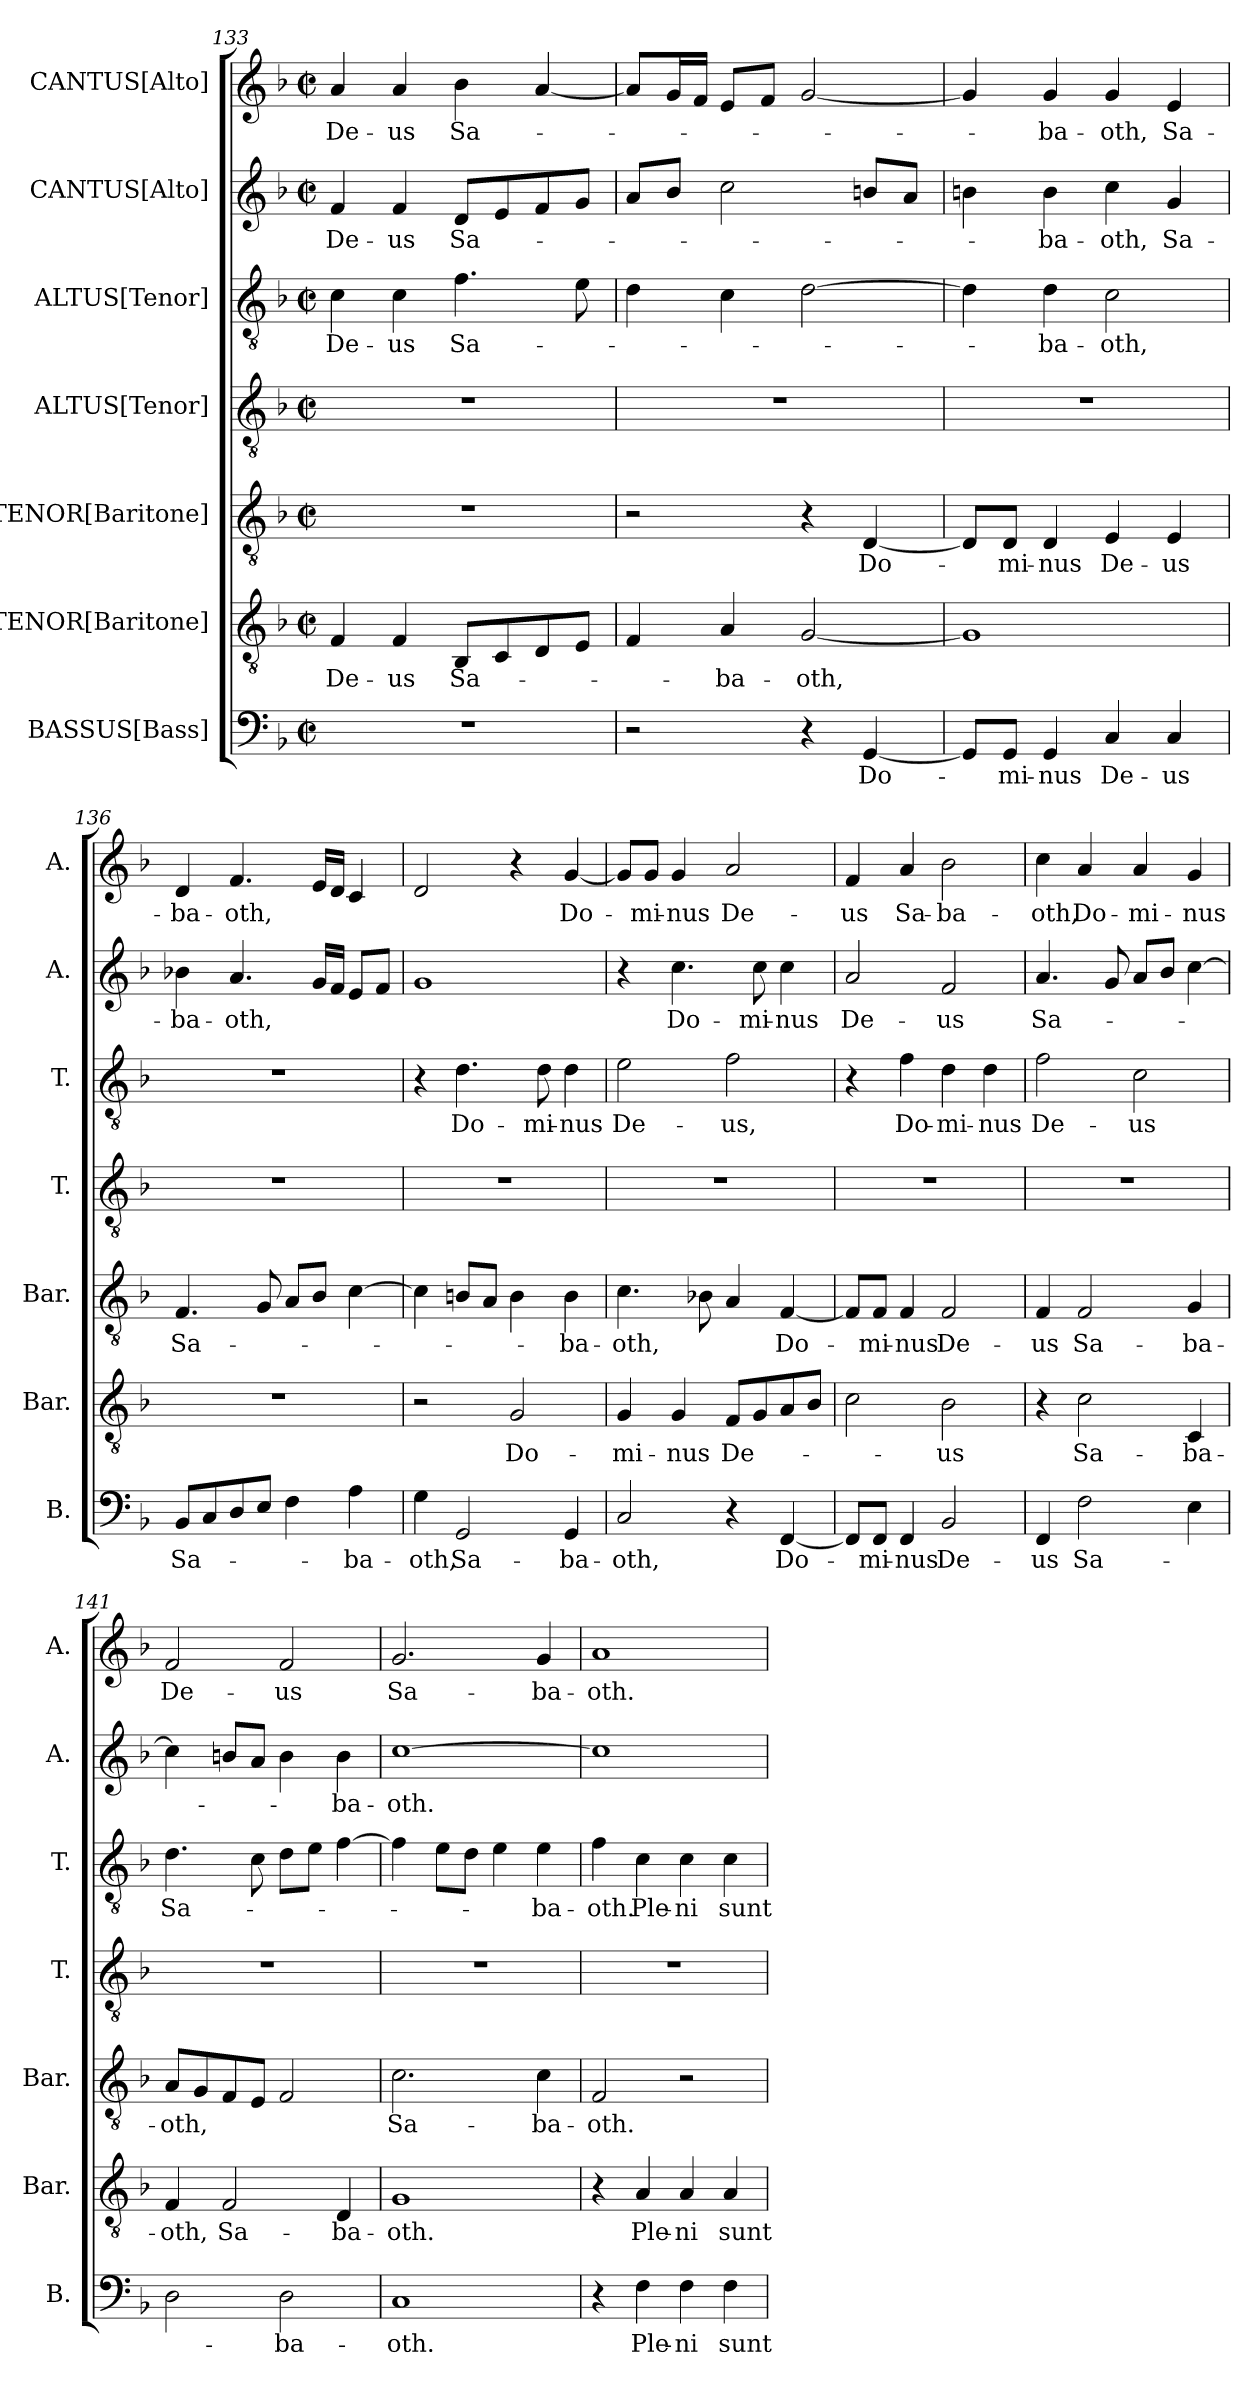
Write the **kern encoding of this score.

**kern	**text	**kern	**text	**kern	**text	**kern	**kern	**text	**kern	**text	**kern	**text
*part7	*part7	*part6	*part6	*part5	*part5	*part4	*part3	*part3	*part2	*part2	*part1	*part1
*staff7	*staff7	*staff6	*staff6	*staff5	*staff5	*staff4	*staff3	*staff3	*staff2	*staff2	*staff1	*staff1
*I"BASSUS[Bass]	*	*I"TENOR[Baritone]	*	*I"TENOR[Baritone]	*	*I"ALTUS[Tenor]	*I"ALTUS[Tenor]	*	*I"CANTUS[Alto]	*	*I"CANTUS[Alto]	*
*I'B.	*	*I'Bar.	*	*I'Bar.	*	*I'T.	*I'T.	*	*I'A.	*	*I'A.	*
*clefF4	*	*clefGv2	*	*clefGv2	*	*clefGv2	*clefGv2	*	*clefG2	*	*clefG2	*
*	*	*ITrd7c12	*	*ITrd7c12	*	*ITrd7c12	*ITrd7c12	*	*	*	*	*
*k[b-]	*	*k[b-]	*	*k[b-]	*	*k[b-]	*k[b-]	*	*k[b-]	*	*k[b-]	*
*F:	*	*F:	*	*F:	*	*F:	*F:	*	*F:	*	*F:	*
*M2/2	*	*M2/2	*	*M2/2	*	*M2/2	*M2/2	*	*M2/2	*	*M2/2	*
*met(c|)	*	*met(c|)	*	*met(c|)	*	*met(c|)	*met(c|)	*	*met(c|)	*	*met(c|)	*
=133	=133	=133	=133	=133	=133	=133	=133	=133	=133	=133	=133	=133
!	!	!	!LO:LY:b	!	!	!	!	!LO:LY:b	!	!LO:LY:b	!	!LO:LY:b
1r	.	4FF/	De-	1r	.	1r	4C\	De-	4f/	De-	4a/	De-
!	!	!	!LO:LY:b	!	!	!	!	!LO:LY:b	!	!LO:LY:b	!	!LO:LY:b
.	.	4FF/	-us	.	.	.	4C\	-us	4f/	-us	4a/	-us
!	!	!	!LO:LY:b	!	!	!	!	!LO:LY:b	!	!LO:LY:b	!	!LO:LY:b
.	.	8BBB-/L	Sa-	.	.	.	4.F\	Sa-	8d/L	Sa-	4b-\	Sa-
.	.	8CC/	.	.	.	.	.	.	8e/	.	.	.
.	.	8DD/	.	.	.	.	.	.	8f/	.	[<4a/	.
.	.	8EE/J	.	.	.	.	8E\	.	8g/J	.	.	.
=134	=134	=134	=134	=134	=134	=134	=134	=134	=134	=134	=134	=134
2r	.	4FF/	.	2r	.	1r	4D\	.	8a/L	.	8a/L]	.
.	.	.	.	.	.	.	.	.	8b-/J	.	16g/L	.
.	.	.	.	.	.	.	.	.	.	.	16f/JJ	.
!	!	!	!LO:LY:b	!	!	!	!	!	!	!	!	!
.	.	4AA/	-ba-	.	.	.	4C\	.	2cc\	.	8e/L	.
.	.	.	.	.	.	.	.	.	.	.	8f/J	.
!	!	!	!LO:LY:b	!	!	!	!	!	!	!	!	!
4r	.	[<2GG/	-oth,	4r	.	.	[>2D\	.	.	.	[<2g/	.
!	!LO:LY:b	!	!	!	!LO:LY:b	!	!	!	!	!	!	!
[<4GG/	Do-	.	.	[<4DD/	Do-	.	.	.	8bn/L	.	.	.
.	.	.	.	.	.	.	.	.	8a/J	.	.	.
=135	=135	=135	=135	=135	=135	=135	=135	=135	=135	=135	=135	=135
8GG/L]	.	1GG]	.	8DD/L]	.	1r	4D\]	.	4bn\	.	4g/]	.
!	!LO:LY:b	!	!	!	!LO:LY:b	!	!	!	!	!	!	!
8GG/J	-mi-	.	.	8DD/J	-mi-	.	.	.	.	.	.	.
!	!LO:LY:b	!	!	!	!LO:LY:b	!	!	!LO:LY:b	!	!LO:LY:b	!	!LO:LY:b
4GG/	-nus	.	.	4DD/	-nus	.	4D\	-ba-	4b\	-ba-	4g/	-ba-
!	!LO:LY:b	!	!	!	!LO:LY:b	!	!	!LO:LY:b	!	!LO:LY:b	!	!LO:LY:b
4C/	De-	.	.	4EE/	De-	.	2C\	-oth,	4cc\	-oth,	4g/	-oth,
!	!LO:LY:b	!	!	!	!LO:LY:b	!	!	!	!	!LO:LY:b	!	!LO:LY:b
4C/	-us	.	.	4EE/	-us	.	.	.	4g/	Sa-	4e/	Sa-
!!LO:PB:g=z
=136	=136	=136	=136	=136	=136	=136	=136	=136	=136	=136	=136	=136
!	!LO:LY:b	!	!	!	!LO:LY:b	!	!	!	!	!LO:LY:b	!	!LO:LY:b
8BB-/L	Sa-	1r	.	4.FF/	Sa-	1r	1r	.	4b-X\	-ba-	4d/	-ba-
8C/	.	.	.	.	.	.	.	.	.	.	.	.
!	!	!	!	!	!	!	!	!	!	!LO:LY:b	!	!LO:LY:b
8D/	.	.	.	.	.	.	.	.	4.a/	-oth,	4.f/	-oth,
8E/J	.	.	.	8GG/	.	.	.	.	.	.	.	.
4F\	.	.	.	8AA/L	.	.	.	.	.	.	.	.
.	.	.	.	8BB-/J	.	.	.	.	16g/LL	.	16e/LL	.
.	.	.	.	.	.	.	.	.	16f/JJ	.	16d/JJ	.
!	!LO:LY:b	!	!	!	!	!	!	!	!	!	!	!
4A\	-ba-	.	.	[>4C\	.	.	.	.	8e/L	.	4c/	.
.	.	.	.	.	.	.	.	.	8f/J	.	.	.
=137	=137	=137	=137	=137	=137	=137	=137	=137	=137	=137	=137	=137
!	!LO:LY:b	!	!	!	!	!	!	!	!	!	!	!
4G\	-oth,	2r	.	4C\]	.	1r	4r	.	1g	.	2d/	.
!	!LO:LY:b	!	!	!	!	!	!	!LO:LY:b	!	!	!	!
2GG/	Sa-	.	.	8BBn/L	.	.	4.D\	Do-	.	.	.	.
.	.	.	.	8AA/J	.	.	.	.	.	.	.	.
!	!	!	!LO:LY:b	!	!	!	!	!	!	!	!	!
.	.	2GG/	Do-	4BB\	.	.	.	.	.	.	4r	.
!	!	!	!	!	!	!	!	!LO:LY:b	!	!	!	!
.	.	.	.	.	.	.	8D\	-mi-	.	.	.	.
!	!LO:LY:b	!	!	!	!LO:LY:b	!	!	!LO:LY:b	!	!	!	!LO:LY:b
4GG/	-ba-	.	.	4BB\	-ba-	.	4D\	-nus	.	.	[<4g/	Do-
=138	=138	=138	=138	=138	=138	=138	=138	=138	=138	=138	=138	=138
!	!LO:LY:b	!	!LO:LY:b	!	!LO:LY:b	!	!	!LO:LY:b	!	!	!	!
2C/	-oth,	4GG/	-mi-	4.C\	-oth,	1r	2E\	De-	4r	.	8g/L]	.
!	!	!	!	!	!	!	!	!	!	!	!	!LO:LY:b
.	.	.	.	.	.	.	.	.	.	.	8g/J	-mi-
!	!	!	!LO:LY:b	!	!	!	!	!	!	!LO:LY:b	!	!LO:LY:b
.	.	4GG/	-nus	.	.	.	.	.	4.cc\	Do-	4g/	-nus
.	.	.	.	8BB-X\	.	.	.	.	.	.	.	.
!	!	!	!LO:LY:b	!	!	!	!	!LO:LY:b	!	!	!	!LO:LY:b
4r	.	8FF/L	De-	4AA/	.	.	2F\	-us,	.	.	2a/	De-
!	!	!	!	!	!	!	!	!	!	!LO:LY:b	!	!
.	.	8GG/	.	.	.	.	.	.	8cc\	-mi-	.	.
!	!LO:LY:b	!	!	!	!LO:LY:b	!	!	!	!	!LO:LY:b	!	!
[<4FF/	Do-	8AA/	.	[<4FF/	Do-	.	.	.	4cc\	-nus	.	.
.	.	8BB-/J	.	.	.	.	.	.	.	.	.	.
=139	=139	=139	=139	=139	=139	=139	=139	=139	=139	=139	=139	=139
!	!	!	!	!	!	!	!	!	!	!LO:LY:b	!	!LO:LY:b
8FF/L]	.	2C\	.	8FF/L]	.	1r	4r	.	2a/	De-	4f/	-us
!	!LO:LY:b	!	!	!	!LO:LY:b	!	!	!	!	!	!	!
8FF/J	-mi-	.	.	8FF/J	-mi-	.	.	.	.	.	.	.
!	!LO:LY:b	!	!	!	!LO:LY:b	!	!	!LO:LY:b	!	!	!	!LO:LY:b
4FF/	-nus	.	.	4FF/	-nus	.	4F\	Do-	.	.	4a/	Sa-
!	!LO:LY:b	!	!LO:LY:b	!	!LO:LY:b	!	!	!LO:LY:b	!	!LO:LY:b	!	!LO:LY:b
2BB-/	De-	2BB-\	-us	2FF/	De-	.	4D\	-mi-	2f/	-us	2b-\	-ba-
!	!	!	!	!	!	!	!	!LO:LY:b	!	!	!	!
.	.	.	.	.	.	.	4D\	-nus	.	.	.	.
=140	=140	=140	=140	=140	=140	=140	=140	=140	=140	=140	=140	=140
!	!LO:LY:b	!	!	!	!LO:LY:b	!	!	!LO:LY:b	!	!LO:LY:b	!	!LO:LY:b
4FF/	-us	4r	.	4FF/	-us	1r	2F\	De-	4.a/	Sa-	4cc\	-oth,
!	!LO:LY:b	!	!LO:LY:b	!	!LO:LY:b	!	!	!	!	!	!	!LO:LY:b
2F\	Sa-	2C\	Sa-	2FF/	Sa-	.	.	.	.	.	4a/	Do-
.	.	.	.	.	.	.	.	.	8g/	.	.	.
!	!	!	!	!	!	!	!	!LO:LY:b	!	!	!	!LO:LY:b
.	.	.	.	.	.	.	2C\	-us	8a/L	.	4a/	-mi-
.	.	.	.	.	.	.	.	.	8b-/J	.	.	.
!	!	!	!LO:LY:b	!	!LO:LY:b	!	!	!	!	!	!	!LO:LY:b
4E\	.	4CC/	-ba-	4GG/	-ba-	.	.	.	[>4cc\	.	4g/	-nus
=141	=141	=141	=141	=141	=141	=141	=141	=141	=141	=141	=141	=141
!	!	!	!LO:LY:b	!	!LO:LY:b	!	!	!LO:LY:b	!	!	!	!LO:LY:b
2D\	.	4FF/	-oth,	8AA/L	-oth,	1r	4.D\	Sa-	4cc\]	.	2f/	De-
.	.	.	.	8GG/	.	.	.	.	.	.	.	.
!	!	!	!LO:LY:b	!	!	!	!	!	!	!	!	!
.	.	2FF/	Sa-	8FF/	.	.	.	.	8bn/L	.	.	.
.	.	.	.	8EE/J	.	.	8C\	.	8a/J	.	.	.
!	!LO:LY:b	!	!	!	!	!	!	!	!	!	!	!LO:LY:b
2D\	-ba-	.	.	2FF/	.	.	8D\L	.	4b\	.	2f/	-us
.	.	.	.	.	.	.	8E\J	.	.	.	.	.
!	!	!	!LO:LY:b	!	!	!	!	!	!	!LO:LY:b	!	!
.	.	4DD/	-ba-	.	.	.	[>4F\	.	4b\	-ba-	.	.
!!LO:LB:g=z
=142	=142	=142	=142	=142	=142	=142	=142	=142	=142	=142	=142	=142
!	!LO:LY:b	!	!LO:LY:b	!	!LO:LY:b	!	!	!	!	!LO:LY:b	!	!LO:LY:b
1C	-oth.	1GG	-oth.	2.C\	Sa-	1r	4F\]	.	[>1cc	-oth.	2.g/	Sa-
.	.	.	.	.	.	.	8E\L	.	.	.	.	.
.	.	.	.	.	.	.	8D\J	.	.	.	.	.
.	.	.	.	.	.	.	4E\	.	.	.	.	.
!	!	!	!	!	!LO:LY:b	!	!	!LO:LY:b	!	!	!	!LO:LY:b
.	.	.	.	4C\	-ba-	.	4E\	-ba-	.	.	4g/	-ba-
=143	=143	=143	=143	=143	=143	=143	=143	=143	=143	=143	=143	=143
!	!	!	!	!	!LO:LY:b	!	!	!LO:LY:b	!	!	!	!LO:LY:b
4r	.	4r	.	2FF/	-oth.	1r	4F\	-oth.	1cc]	.	1a	-oth.
!	!LO:LY:b	!	!LO:LY:b	!	!	!	!	!LO:LY:b	!	!	!	!
4F\	Ple-	4AA/	Ple-	.	.	.	4C\	Ple-	.	.	.	.
!	!LO:LY:b	!	!LO:LY:b	!	!	!	!	!LO:LY:b	!	!	!	!
4F\	-ni	4AA/	-ni	2r	.	.	4C\	-ni	.	.	.	.
!	!LO:LY:b	!	!LO:LY:b	!	!	!	!	!LO:LY:b	!	!	!	!
4F\	sunt	4AA/	sunt	.	.	.	4C\	sunt	.	.	.	.
=	=	=	=	=	=	=	=	=	=	=	=	=
*-	*-	*-	*-	*-	*-	*-	*-	*-	*-	*-	*-	*-
